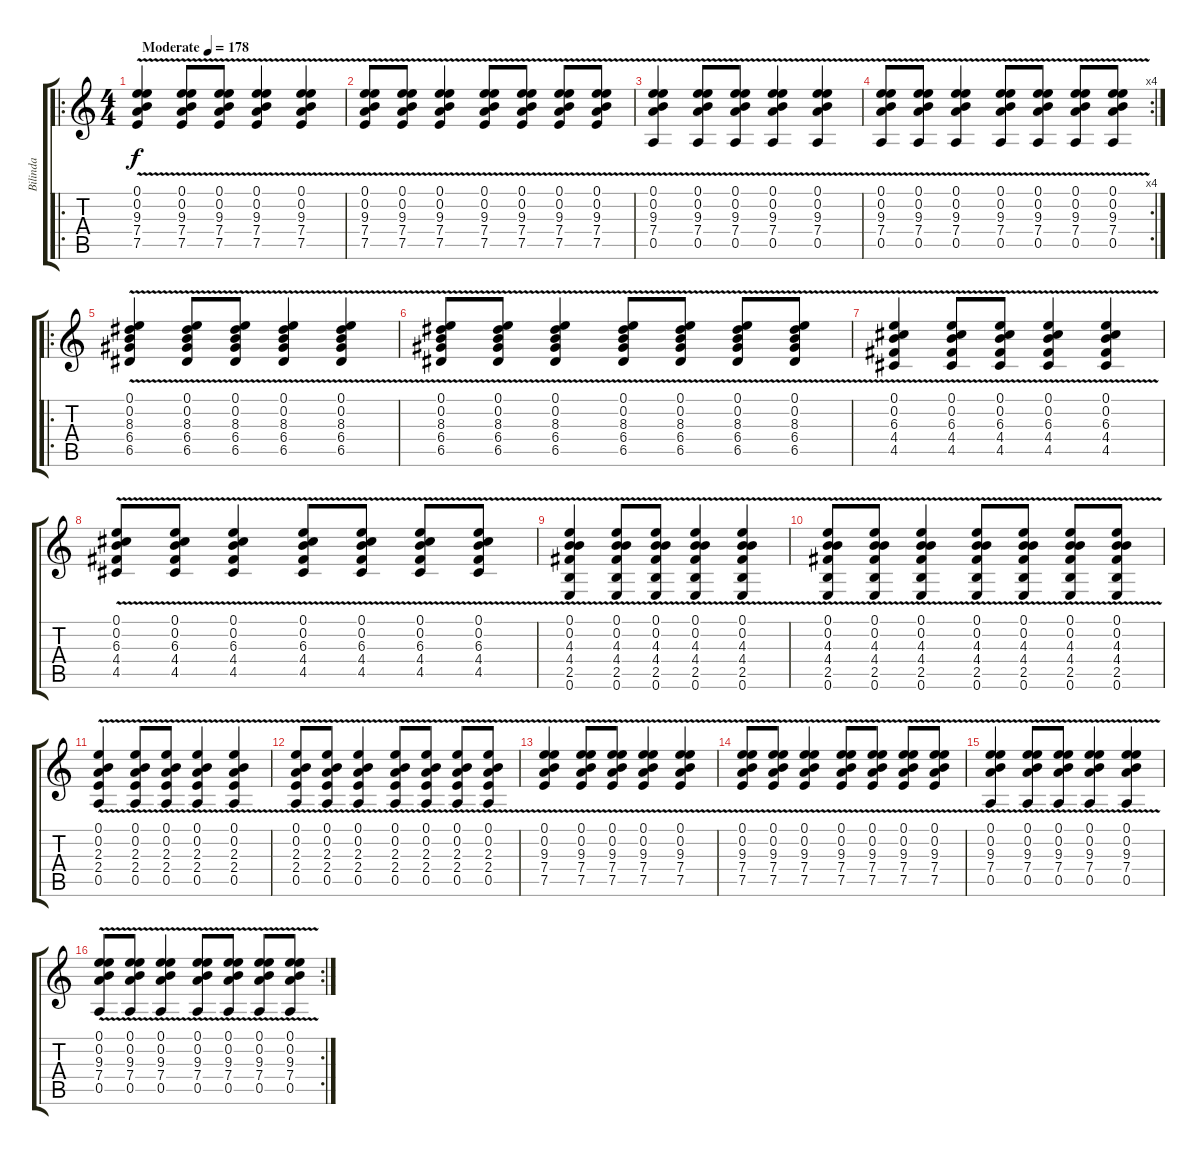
\track ("Bilinda" "Bilinda") {instrument distortionguitar}
\staff {score tabs}
\tuning (E4 B3 G3 D3 A2 E2) {hide}
\ro
\ts (4 4)
\tempo (178 "Moderate")
\clef g2
\ks c
(0.1 0.2 9.3{v} 7.4 7.5).4{dy f instrument distortionguitar} (0.1 0.2 9.3{v} 7.4 7.5).8 (0.1 0.2 9.3{v} 7.4 7.5).8 (0.1 0.2 9.3{v} 7.4 7.5).4 (0.1 0.2 9.3{v} 7.4 7.5).4 |
(0.1 0.2 9.3{v} 7.4 7.5).8 (0.1 0.2 9.3{v} 7.4 7.5).8 (0.1 0.2 9.3{v} 7.4 7.5).4 (0.1 0.2 9.3{v} 7.4 7.5).8 (0.1 0.2 9.3{v} 7.4 7.5).8 (0.1 0.2 9.3{v} 7.4 7.5).8 (0.1 0.2 9.3{v} 7.4 7.5).8 |
(0.1 0.2 9.3{v} 7.4 0.5).4 (0.1 0.2 9.3{v} 7.4 0.5).8 (0.1 0.2 9.3{v} 7.4 0.5).8 (0.1 0.2 9.3{v} 7.4 0.5).4 (0.1 0.2 9.3{v} 7.4 0.5).4 |
\rc 4
(0.1 0.2 9.3{v} 7.4 0.5).8 (0.1 0.2 9.3{v} 7.4 0.5).8 (0.1 0.2 9.3{v} 7.4 0.5).4 (0.1 0.2 9.3{v} 7.4 0.5).8 (0.1 0.2 9.3{v} 7.4 0.5).8 (0.1 0.2 9.3{v} 7.4 0.5).8 (0.1 0.2 9.3{v} 7.4 0.5).8 |
\ro
(0.1 0.2 8.3{v} 6.4 6.5).4 (0.1 0.2 8.3{v} 6.4 6.5).8 (0.1 0.2 8.3{v} 6.4 6.5).8 (0.1 0.2 8.3{v} 6.4 6.5).4 (0.1 0.2 8.3{v} 6.4 6.5).4 |
(0.1 0.2 8.3{v} 6.4 6.5).8 (0.1 0.2 8.3{v} 6.4 6.5).8 (0.1 0.2 8.3{v} 6.4 6.5).4 (0.1 0.2 8.3{v} 6.4 6.5).8 (0.1 0.2 8.3{v} 6.4 6.5).8 (0.1 0.2 8.3{v} 6.4 6.5).8 (0.1 0.2 8.3{v} 6.4 6.5).8 |
(0.1 0.2 6.3{v} 4.4 4.5).4 (0.1 0.2 6.3{v} 4.4 4.5).8 (0.1 0.2 6.3{v} 4.4 4.5).8 (0.1 0.2 6.3{v} 4.4 4.5).4 (0.1 0.2 6.3{v} 4.4 4.5).4 |
(0.1 0.2 6.3{v} 4.4 4.5).8 (0.1 0.2 6.3{v} 4.4 4.5).8 (0.1 0.2 6.3{v} 4.4 4.5).4 (0.1 0.2 6.3{v} 4.4 4.5).8 (0.1 0.2 6.3{v} 4.4 4.5).8 (0.1 0.2 6.3{v} 4.4 4.5).8 (0.1 0.2 6.3{v} 4.4 4.5).8 |
(0.1 0.2 4.3{v} 4.4 2.5 0.6).4 (0.1 0.2 4.3{v} 4.4 2.5 0.6).8 (0.1 0.2 4.3{v} 4.4 2.5 0.6).8 (0.1 0.2 4.3{v} 4.4 2.5 0.6).4 (0.1 0.2 4.3{v} 4.4 2.5 0.6).4 |
(0.1 0.2 4.3{v} 4.4 2.5 0.6).8 (0.1 0.2 4.3{v} 4.4 2.5 0.6).8 (0.1 0.2 4.3{v} 4.4 2.5 0.6).4 (0.1 0.2 4.3{v} 4.4 2.5 0.6).8 (0.1 0.2 4.3{v} 4.4 2.5 0.6).8 (0.1 0.2 4.3{v} 4.4 2.5 0.6).8 (0.1 0.2 4.3{v} 4.4 2.5 0.6).8 |
(0.1 0.2 2.3{v} 2.4 0.5).4 (0.1 0.2 2.3{v} 2.4 0.5).8 (0.1 0.2 2.3{v} 2.4 0.5).8 (0.1 0.2 2.3{v} 2.4 0.5).4 (0.1 0.2 2.3{v} 2.4 0.5).4 |
(0.1 0.2 2.3{v} 2.4 0.5).8 (0.1 0.2 2.3{v} 2.4 0.5).8 (0.1 0.2 2.3{v} 2.4 0.5).4 (0.1 0.2 2.3{v} 2.4 0.5).8 (0.1 0.2 2.3{v} 2.4 0.5).8 (0.1 0.2 2.3{v} 2.4 0.5).8 (0.1 0.2 2.3{v} 2.4 0.5).8 |
(0.1 0.2 9.3{v} 7.4 7.5).4 (0.1 0.2 9.3{v} 7.4 7.5).8 (0.1 0.2 9.3{v} 7.4 7.5).8 (0.1 0.2 9.3{v} 7.4 7.5).4 (0.1 0.2 9.3{v} 7.4 7.5).4 |
(0.1 0.2 9.3{v} 7.4 7.5).8 (0.1 0.2 9.3{v} 7.4 7.5).8 (0.1 0.2 9.3{v} 7.4 7.5).4 (0.1 0.2 9.3{v} 7.4 7.5).8 (0.1 0.2 9.3{v} 7.4 7.5).8 (0.1 0.2 9.3{v} 7.4 7.5).8 (0.1 0.2 9.3{v} 7.4 7.5).8 |
(0.1 0.2 9.3{v} 7.4 0.5).4 (0.1 0.2 9.3{v} 7.4 0.5).8 (0.1 0.2 9.3{v} 7.4 0.5).8 (0.1 0.2 9.3{v} 7.4 0.5).4 (0.1 0.2 9.3{v} 7.4 0.5).4 |
\rc 2
(0.1 0.2 9.3{v} 7.4 0.5).8 (0.1 0.2 9.3{v} 7.4 0.5).8 (0.1 0.2 9.3{v} 7.4 0.5).4 (0.1 0.2 9.3{v} 7.4 0.5).8 (0.1 0.2 9.3{v} 7.4 0.5).8 (0.1 0.2 9.3{v} 7.4 0.5).8 (0.1 0.2 9.3{v} 7.4 0.5).8
